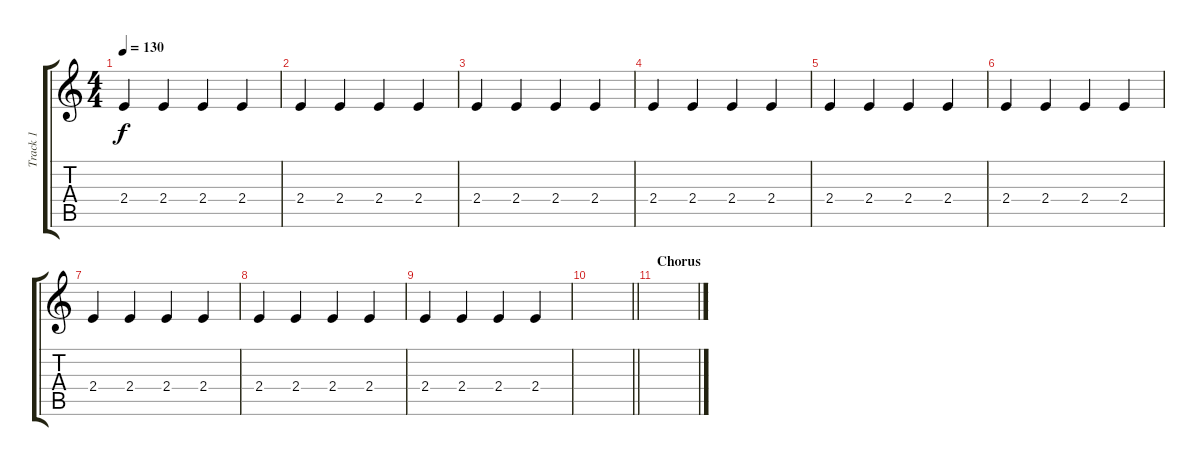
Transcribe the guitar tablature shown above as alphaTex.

\track ("Track 1" "Track 1") {instrument overdrivenguitar}
\staff {score tabs}
\tuning (E4 B3 G3 D3 A2 E2) {hide}
\ts (4 4)
\tempo 130
\clef g2
\ks c
2.4.4{dy f} 2.4.4 2.4.4 2.4.4 |
2.4.4 2.4.4 2.4.4 2.4.4 |
2.4.4 2.4.4 2.4.4 2.4.4 |
2.4.4 2.4.4 2.4.4 2.4.4 |
2.4.4 2.4.4 2.4.4 2.4.4 |
2.4.4 2.4.4 2.4.4 2.4.4 |
2.4.4 2.4.4 2.4.4 2.4.4 |
2.4.4 2.4.4 2.4.4 2.4.4 |
2.4.4 2.4.4 2.4.4 2.4.4 |
\barLineRight lightlight
|
\section ("" "Chorus")
